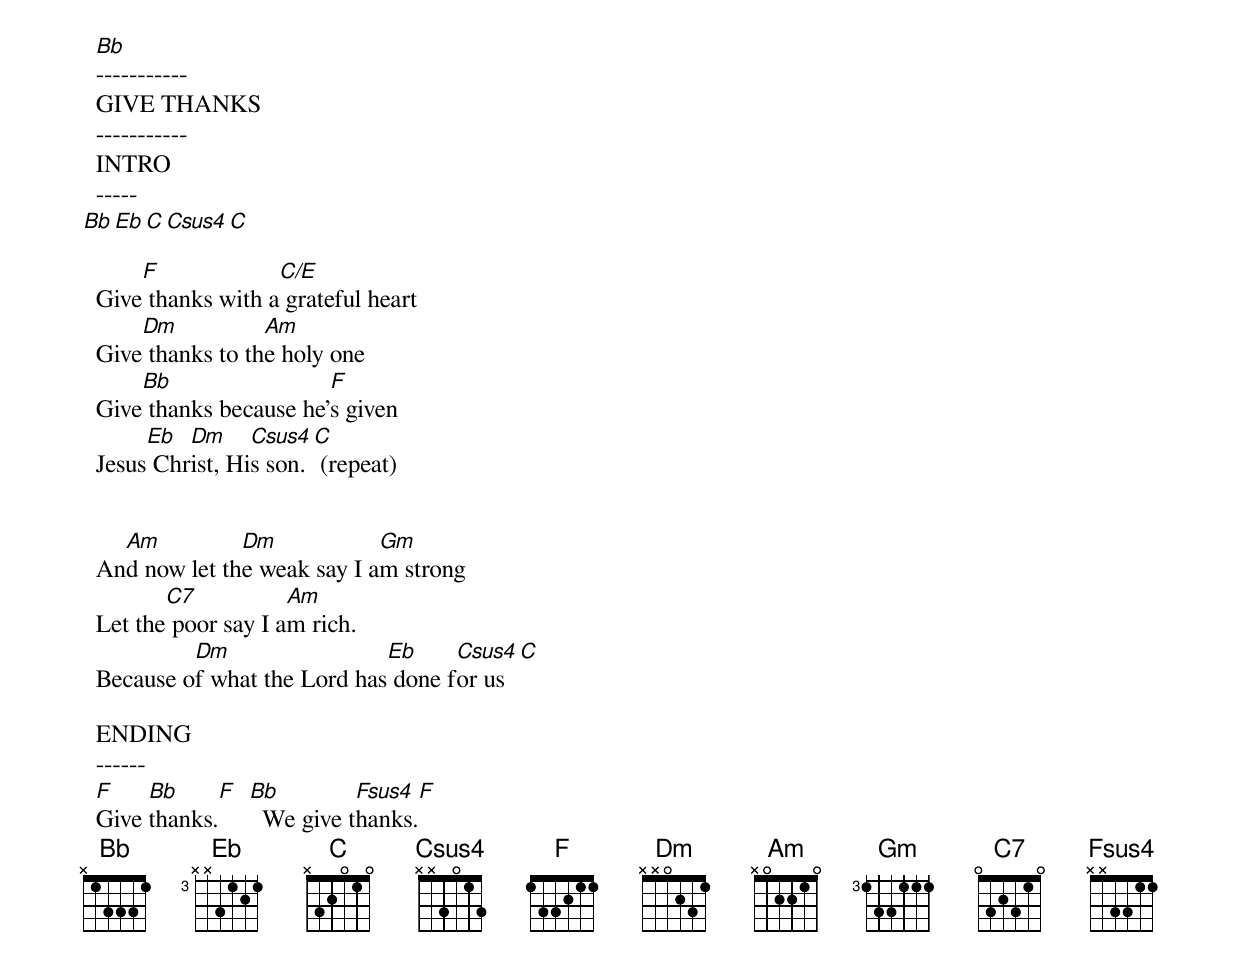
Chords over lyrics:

  Bb
  -----------
  GIVE THANKS
  -----------
  INTRO
  -----
  Bb  Eb  C  Csus4  C

      F             C/E
  Give thanks with a grateful heart
      Dm           Am
  Give thanks to the holy one
      Bb                 F
  Give thanks because he's given
       Eb  Dm     Csus4 C
  Jesus Christ, His son. (repeat)


    Am          Dm            Gm
  And now let the weak say I am strong
         C7           Am
  Let the poor say I am rich.
           Dm                 Eb     Csus4  C
  Because of what the Lord has done for us

  ENDING
  ------
  F    Bb     F Bb         Fsus4 F
  Give thanks.    We give thanks.
